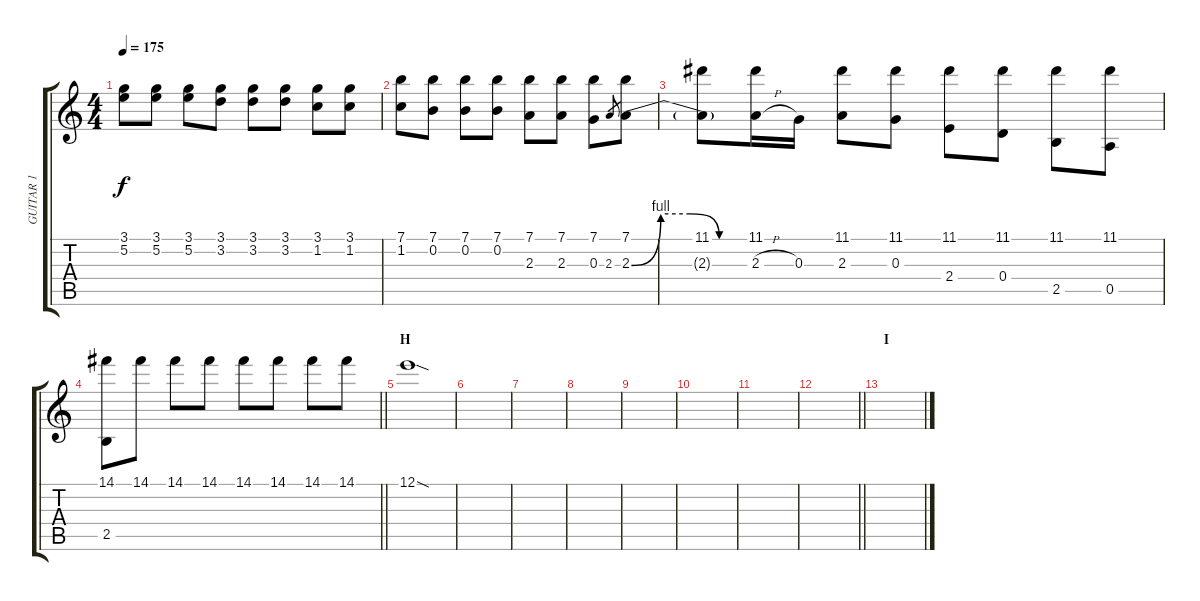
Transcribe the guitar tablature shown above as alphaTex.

\track ("GUITAR 1" "GUITAR 1") {instrument distortionguitar}
\staff {score tabs}
\tuning (E4 B3 G3 D3 A2 E2) {hide}
\ts (4 4)
\tempo 175
\clef g2
\ks c
(3.1 5.2).8{dy f} (3.1 5.2).8 (3.1 5.2).8 (3.1 3.2).8 (3.1 3.2).8 (3.1 3.2).8 (3.1 1.2).8 (3.1 1.2).8 |
(7.1 1.2).8 (7.1 0.2).8 (7.1 0.2).8 (7.1 0.2).8 (7.1 2.3).8 (7.1 2.3).8 (7.1 0.3).8 2.3.8{gr} (7.1 2.3{be (custom 0 0 15 4 30 4 45 0 60 0)}).8 |
(11.1 2.3{t}).8 (11.1 2.3{h}).16 0.3.16 (11.1 2.3).8 (11.1 0.3).8 (11.1 2.4).8 (11.1 0.4).8 (11.1 2.5).8 (11.1 0.5).8 |
\barLineRight lightlight
(14.1 2.5).8 14.1.8 14.1.8 14.1.8 14.1.8 14.1.8 14.1.8 14.1.8 |
\section ("" "H")
12.1{sod}.1 |
|
|
|
|
|
|
\barLineRight lightlight
|
\section ("" "I")
